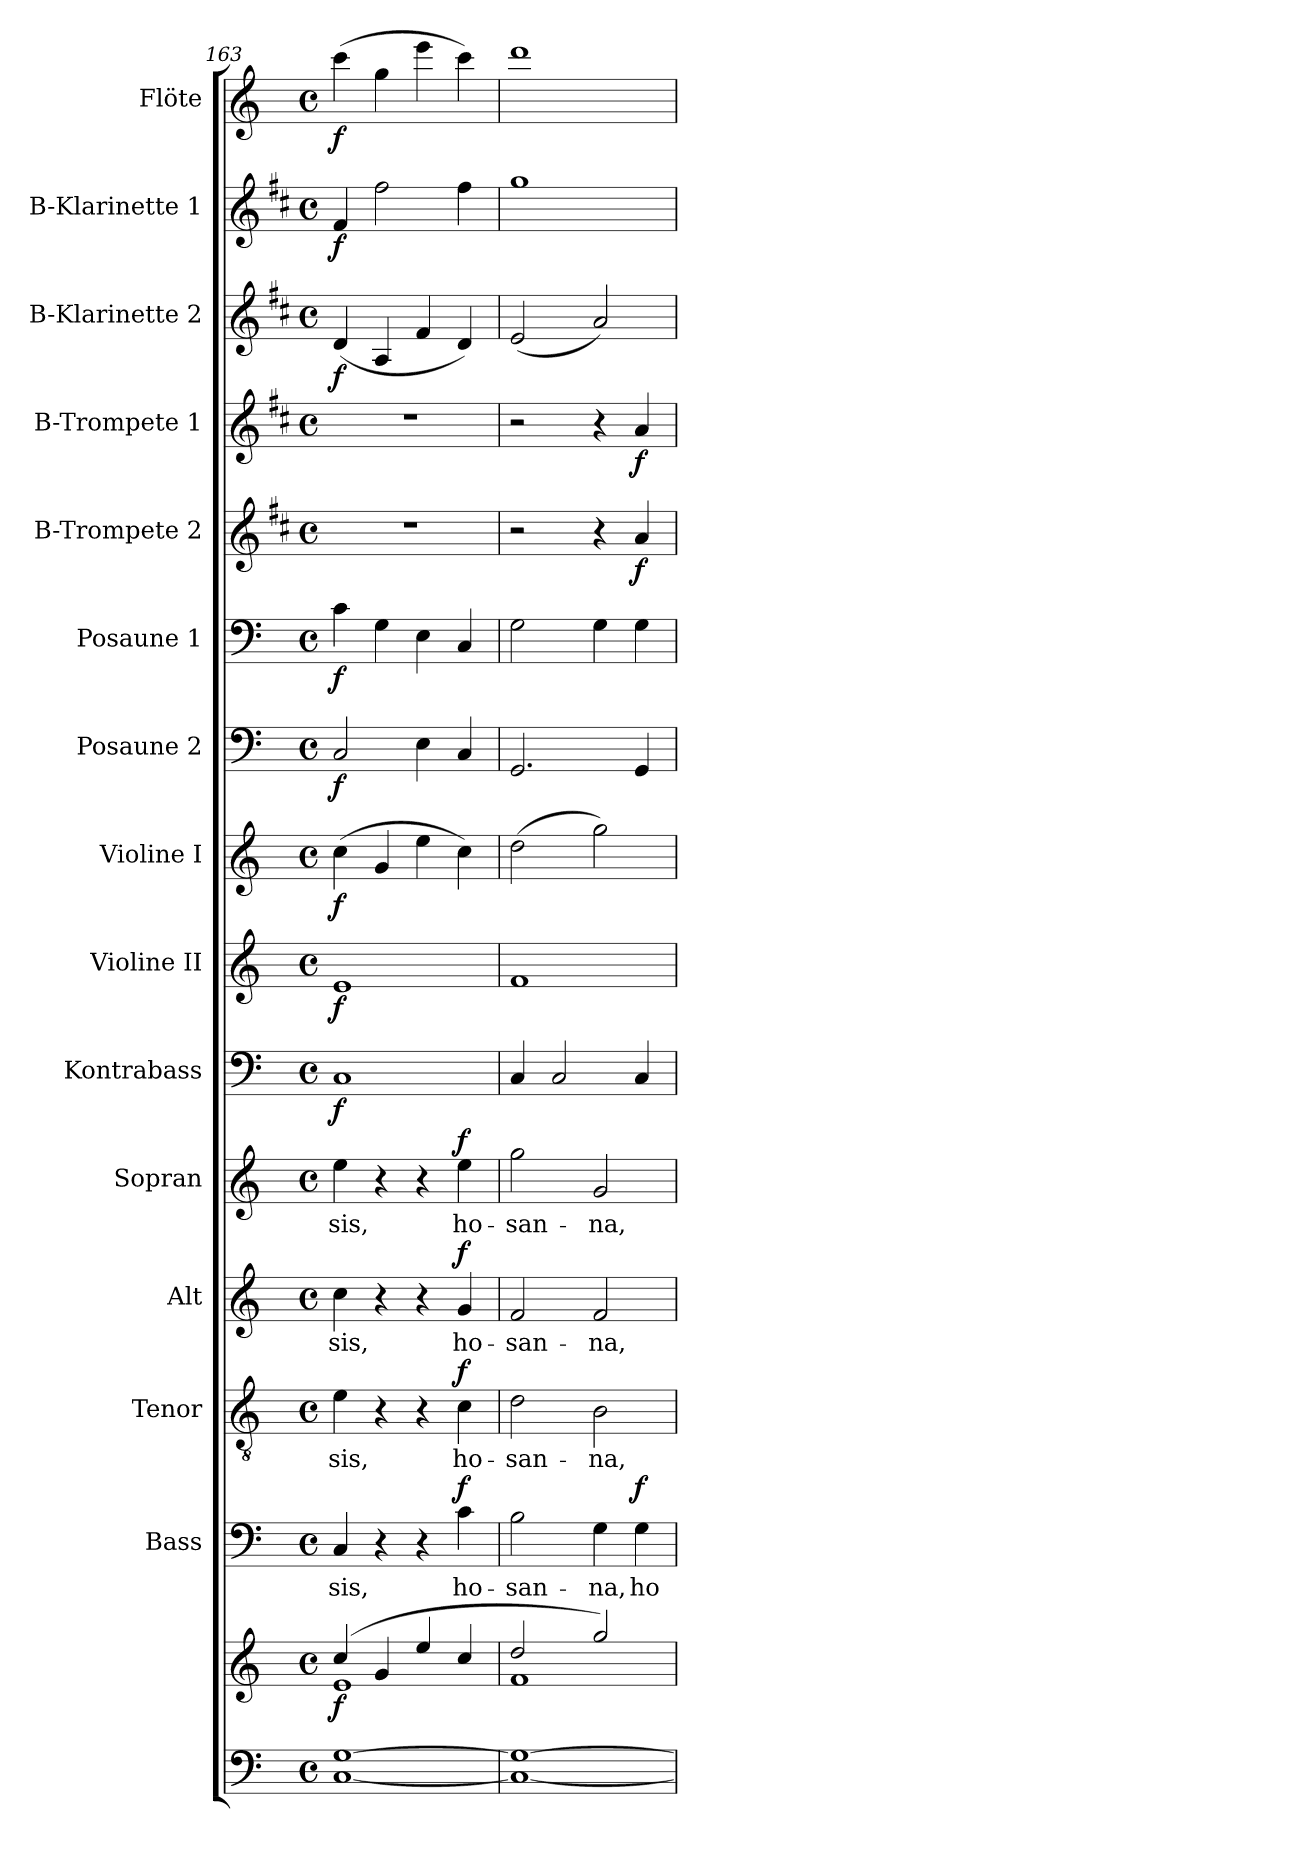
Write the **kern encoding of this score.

**kern	**kern	**dynam	**kern	**text	**dynam	**kern	**text	**dynam	**kern	**text	**dynam	**kern	**text	**dynam	**kern	**dynam	**kern	**dynam	**kern	**dynam	**kern	**dynam	**kern	**dynam	**kern	**dynam	**kern	**dynam	**kern	**dynam	**kern	**dynam	**kern	**dynam
*part15	*part15	*part15	*part14	*part14	*part14	*part13	*part13	*part13	*part12	*part12	*part12	*part11	*part11	*part11	*part10	*part10	*part9	*part9	*part8	*part8	*part7	*part7	*part6	*part6	*part5	*part5	*part4	*part4	*part3	*part3	*part2	*part2	*part1	*part1
*staff16	*staff15	*staff15/16	*staff14	*staff14	*staff14	*staff13	*staff13	*staff13	*staff12	*staff12	*staff12	*staff11	*staff11	*staff11	*staff10	*staff10	*staff9	*staff9	*staff8	*staff8	*staff7	*staff7	*staff6	*staff6	*staff5	*staff5	*staff4	*staff4	*staff3	*staff3	*staff2	*staff2	*staff1	*staff1
*	*	*	*I"Bass	*	*	*I"Tenor	*	*	*I"Alt	*	*	*I"Sopran	*	*	*I"Kontrabass	*	*I"Violine II	*	*I"Violine I	*	*I"Posaune 2	*	*I"Posaune 1	*	*I"B-Trompete 2	*	*I"B-Trompete 1	*	*I"B-Klarinette 2	*	*I"B-Klarinette 1	*	*I"Flöte	*
*	*	*	*I'B.	*	*	*I'T.	*	*	*I'A.	*	*	*I'S.	*	*	*I'Kb.	*	*I'Vl. II	*	*I'Vl. I	*	*I'Pos. 2	*	*I'Pos. 1	*	*I'B Trp. 2	*	*I'B Trp. 1	*	*I'B Kl. 2	*	*I'B Kl. 1	*	*I'Fl.	*
*clefF4	*clefG2	*	*clefF4	*	*	*clefGv2	*	*	*clefG2	*	*	*clefG2	*	*	*clefF4	*	*clefG2	*	*clefG2	*	*clefF4	*	*clefF4	*	*clefG2	*	*clefG2	*	*clefG2	*	*clefG2	*	*clefG2	*
*	*	*	*	*	*	*	*	*	*	*	*	*	*	*	*ITrd7c12	*	*	*	*	*	*	*	*	*	*ITrd1c2	*	*ITrd1c2	*	*ITrd1c2	*	*ITrd1c2	*	*	*
*k[]	*k[]	*	*k[]	*	*	*k[]	*	*	*k[]	*	*	*k[]	*	*	*k[]	*	*k[]	*	*k[]	*	*k[]	*	*k[]	*	*k[]	*	*k[]	*	*k[]	*	*k[]	*	*k[]	*
*C:	*C:	*	*C:	*	*	*C:	*	*	*C:	*	*	*C:	*	*	*C:	*	*C:	*	*C:	*	*C:	*	*C:	*	*C:	*	*C:	*	*C:	*	*C:	*	*C:	*
*M4/4	*M4/4	*	*M4/4	*	*	*M4/4	*	*	*M4/4	*	*	*M4/4	*	*	*M4/4	*	*M4/4	*	*M4/4	*	*M4/4	*	*M4/4	*	*M4/4	*	*M4/4	*	*M4/4	*	*M4/4	*	*M4/4	*
*met(c)	*met(c)	*	*met(c)	*	*	*met(c)	*	*	*met(c)	*	*	*met(c)	*	*	*met(c)	*	*met(c)	*	*met(c)	*	*met(c)	*	*met(c)	*	*met(c)	*	*met(c)	*	*met(c)	*	*met(c)	*	*met(c)	*
=163	=163	=163	=163	=163	=163	=163	=163	=163	=163	=163	=163	=163	=163	=163	=163	=163	=163	=163	=163	=163	=163	=163	=163	=163	=163	=163	=163	=163	=163	=163	=163	=163	=163	=163
*^	*^	*	*	*	*	*	*	*	*	*	*	*	*	*	*	*	*	*	*	*	*	*	*	*	*	*	*	*	*	*	*	*	*	*
!	!	!	!	!LO:DY:b	!	!LO:LY:b	!	!	!LO:LY:b	!	!	!LO:LY:b	!	!	!LO:LY:b	!	!	!LO:DY:b	!	!LO:DY:b	!	!LO:DY:b	!	!LO:DY:b	!	!LO:DY:b	!	!	!	!	!	!LO:DY:b	!	!LO:DY:b	!	!LO:DY:b
[>1G	[<1C	(4cc/	1e	f	4C/	-sis,	.	4e\	-sis,	.	4cc\	-sis,	.	4ee\	-sis,	.	1CC	f	1e	f	(>4cc\	f	2C/	f	4c\	f	1r	.	1r	.	(<4c/	f	4e/	f	(>4ccc\	f
.	.	4g/	.	.	4r	.	.	4r	.	.	4r	.	.	4r	.	.	.	.	.	.	4g/	.	.	.	4G\	.	.	.	.	.	4G/	.	2ee\	.	4gg\	.
.	.	4ee/	.	.	4r	.	.	4r	.	.	4r	.	.	4r	.	.	.	.	.	.	4ee\	.	4E\	.	4E\	.	.	.	.	.	4e/	.	.	.	4eee\	.
!	!	!	!	!	!	!LO:LY:b	!LO:DY:a	!	!LO:LY:b	!LO:DY:a	!	!LO:LY:b	!LO:DY:a	!	!LO:LY:b	!LO:DY:a	!	!	!	!	!	!	!	!	!	!	!	!	!	!	!	!	!	!	!	!
.	.	4cc/	.	.	4c\	ho-	f	4c\	ho-	f	4g/	ho-	f	4ee\	ho-	f	.	.	.	.	4cc\)	.	4C/	.	4C/	.	.	.	.	.	4c/)	.	4ee\	.	4ccc\)	.
=164	=164	=164	=164	=164	=164	=164	=164	=164	=164	=164	=164	=164	=164	=164	=164	=164	=164	=164	=164	=164	=164	=164	=164	=164	=164	=164	=164	=164	=164	=164	=164	=164	=164	=164	=164	=164
!	!	!	!	!	!	!LO:LY:b	!	!	!LO:LY:b	!	!	!LO:LY:b	!	!	!LO:LY:b	!	!	!	!	!	!	!	!	!	!	!	!	!	!	!	!	!	!	!	!	!
1G_	1C_	2dd/	1f	.	2B\	-san-	.	2d\	-san-	.	2f/	-san-	.	2gg\	-san-	.	4CC/	.	1f	.	(>2dd\	.	2.GG/	.	2G\	.	2r	.	2r	.	(<2d/	.	1ff	.	1ddd	.
.	.	.	.	.	.	.	.	.	.	.	.	.	.	.	.	.	2CC/	.	.	.	.	.	.	.	.	.	.	.	.	.	.	.	.	.	.	.
!	!	!	!	!	!	!LO:LY:b	!	!	!LO:LY:b	!	!	!LO:LY:b	!	!	!LO:LY:b	!	!	!	!	!	!	!	!	!	!	!	!	!	!	!	!	!	!	!	!	!
.	.	2gg/)	.	.	4G\	-na,	.	2B\	-na,	.	2f/	-na,	.	2g/	-na,	.	.	.	.	.	2gg\)	.	.	.	4G\	.	4r	.	4r	.	2g/)	.	.	.	.	.
!	!	!	!	!	!	!LO:LY:b	!LO:DY:a	!	!	!	!	!	!	!	!	!	!	!	!	!	!	!	!	!	!	!	!	!LO:DY:b	!	!LO:DY:b	!	!	!	!	!	!
.	.	.	.	.	4G\	ho-	f	.	.	.	.	.	.	.	.	.	4CC/	.	.	.	.	.	4GG/	.	4G\	.	4g/	f	4g/	f	.	.	.	.	.	.
*v	*v	*	*	*	*	*	*	*	*	*	*	*	*	*	*	*	*	*	*	*	*	*	*	*	*	*	*	*	*	*	*	*	*	*	*	*
*	*v	*v	*	*	*	*	*	*	*	*	*	*	*	*	*	*	*	*	*	*	*	*	*	*	*	*	*	*	*	*	*	*	*	*	*
=	=	=	=	=	=	=	=	=	=	=	=	=	=	=	=	=	=	=	=	=	=	=	=	=	=	=	=	=	=	=	=	=	=	=
*-	*-	*-	*-	*-	*-	*-	*-	*-	*-	*-	*-	*-	*-	*-	*-	*-	*-	*-	*-	*-	*-	*-	*-	*-	*-	*-	*-	*-	*-	*-	*-	*-	*-	*-
